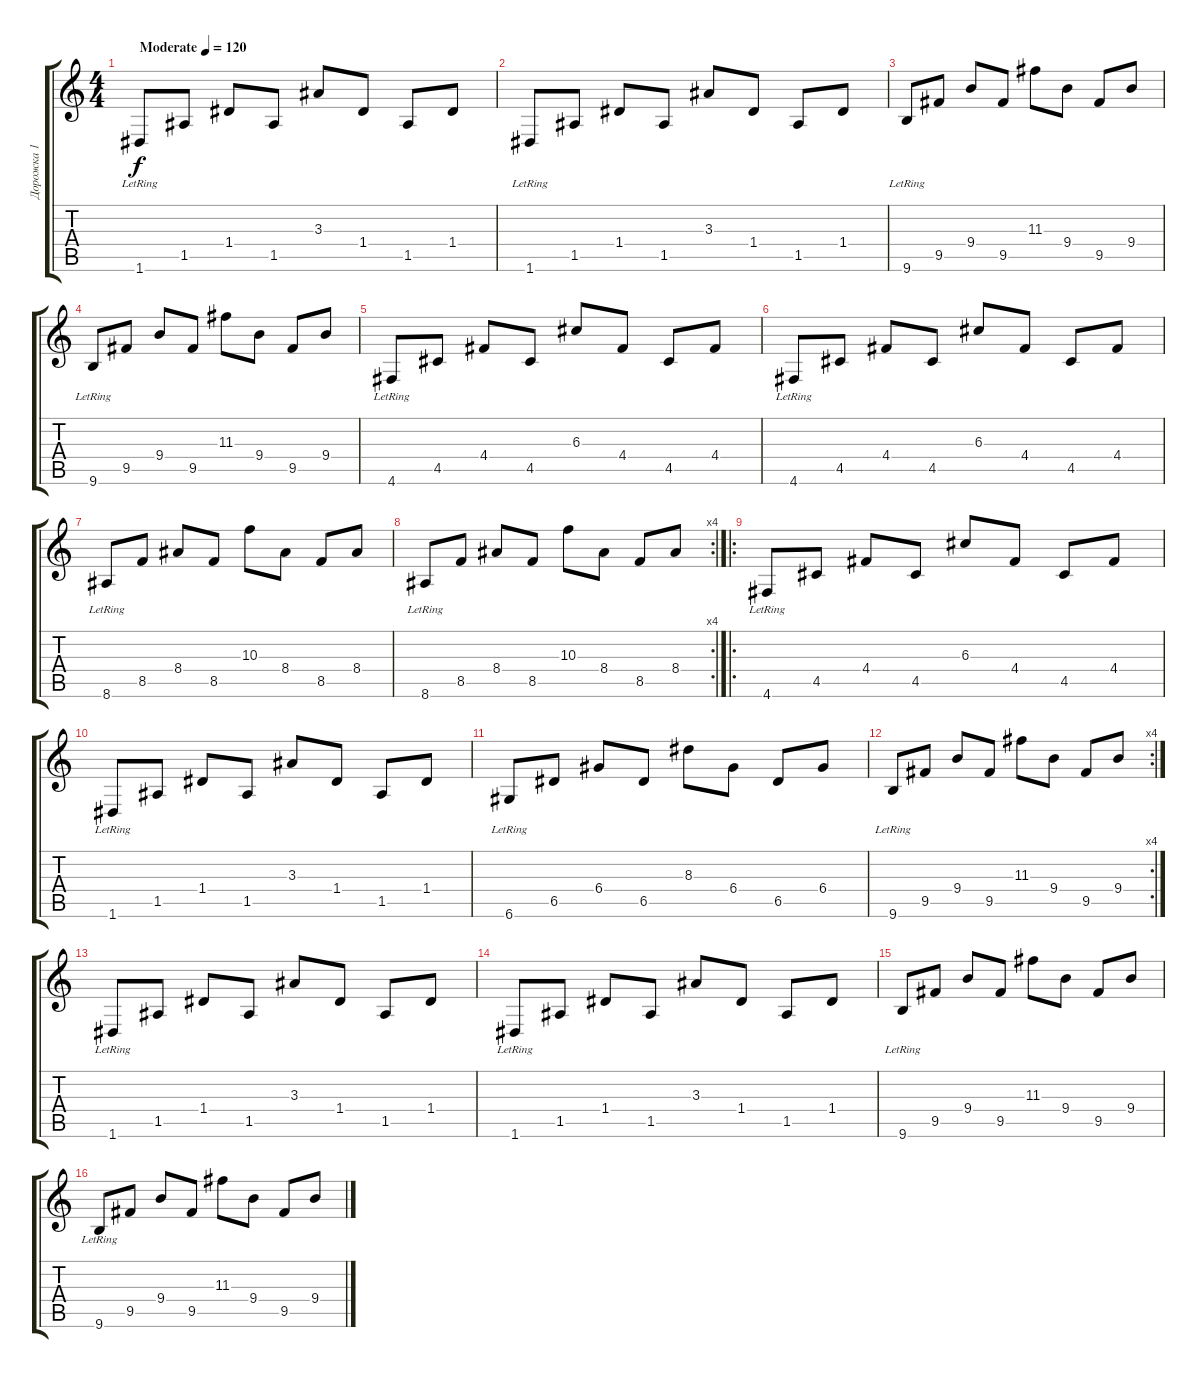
\track ("Дорожка 1" "Дорожка 1") {instrument electricguitarclean}
\staff {score tabs}
\tuning (E4 B3 G3 D3 A2 D2) {hide}
\ts (4 4)
\tempo (120 "Moderate")
\clef g2
\ks c
1.6{lr}.8{dy f instrument electricguitarclean} 1.5.8 1.4.8 1.5.8 3.3.8 1.4.8 1.5.8 1.4.8 |
1.6{lr}.8 1.5.8 1.4.8 1.5.8 3.3.8 1.4.8 1.5.8 1.4.8 |
9.6{lr}.8 9.5.8 9.4.8 9.5.8 11.3.8 9.4.8 9.5.8 9.4.8 |
9.6{lr}.8 9.5.8 9.4.8 9.5.8 11.3.8 9.4.8 9.5.8 9.4.8 |
4.6{lr}.8 4.5.8 4.4.8 4.5.8 6.3.8 4.4.8 4.5.8 4.4.8 |
4.6{lr}.8 4.5.8 4.4.8 4.5.8 6.3.8 4.4.8 4.5.8 4.4.8 |
8.6{lr}.8 8.5.8 8.4.8 8.5.8 10.3.8 8.4.8 8.5.8 8.4.8 |
\rc 4
8.6{lr}.8 8.5.8 8.4.8 8.5.8 10.3.8 8.4.8 8.5.8 8.4.8 |
\ro
4.6{lr}.8 4.5.8 4.4.8 4.5.8 6.3.8 4.4.8 4.5.8 4.4.8 |
1.6{lr}.8 1.5.8 1.4.8 1.5.8 3.3.8 1.4.8 1.5.8 1.4.8 |
6.6{lr}.8 6.5.8 6.4.8 6.5.8 8.3.8 6.4.8 6.5.8 6.4.8 |
\rc 4
9.6{lr}.8 9.5.8 9.4.8 9.5.8 11.3.8 9.4.8 9.5.8 9.4.8 |
1.6{lr}.8 1.5.8 1.4.8 1.5.8 3.3.8 1.4.8 1.5.8 1.4.8 |
1.6{lr}.8 1.5.8 1.4.8 1.5.8 3.3.8 1.4.8 1.5.8 1.4.8 |
9.6{lr}.8 9.5.8 9.4.8 9.5.8 11.3.8 9.4.8 9.5.8 9.4.8 |
9.6{lr}.8 9.5.8 9.4.8 9.5.8 11.3.8 9.4.8 9.5.8 9.4.8
